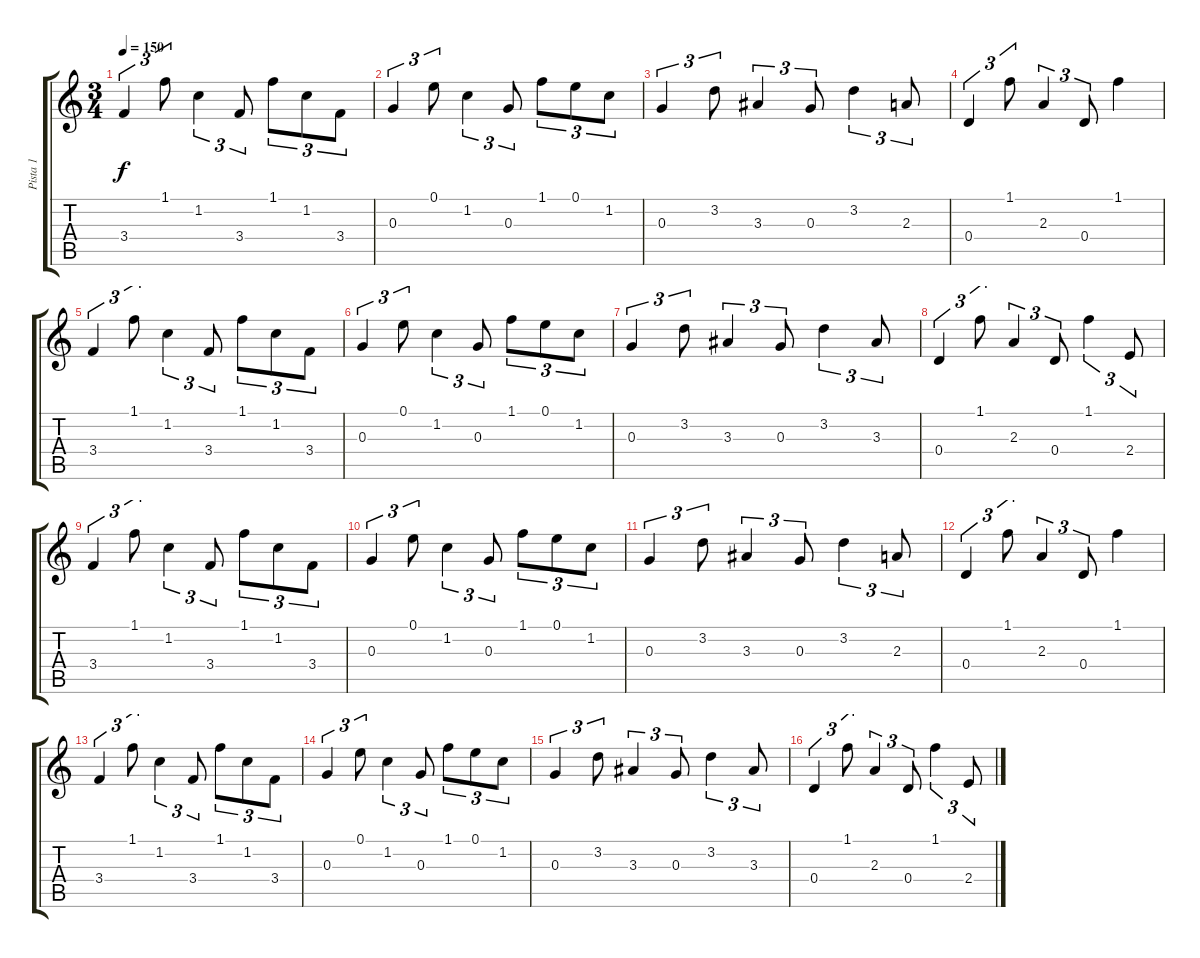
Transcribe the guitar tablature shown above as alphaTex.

\track ("Pista 1" "Pista 1") {instrument acousticguitarsteel}
\staff {score tabs}
\tuning (E4 B3 G3 D3 A2 E2) {hide}
\ts (3 4)
\tempo 150
\clef g2
\ks c
3.4.4{tu (3 2) dy f volume 14} 1.1.8{tu (3 2)} 1.2.4{tu (3 2)} 3.4.8{tu (3 2)} 1.1.8{tu (3 2)} 1.2.8{tu (3 2)} 3.4.8{tu (3 2)} |
0.3.4{tu (3 2)} 0.1.8{tu (3 2)} 1.2.4{tu (3 2)} 0.3.8{tu (3 2)} 1.1.8{tu (3 2)} 0.1.8{tu (3 2)} 1.2.8{tu (3 2)} |
0.3.4{tu (3 2)} 3.2.8{tu (3 2)} 3.3.4{tu (3 2)} 0.3.8{tu (3 2)} 3.2.4{tu (3 2)} 2.3.8{tu (3 2)} |
0.4.4{tu (3 2)} 1.1.8{tu (3 2)} 2.3.4{tu (3 2)} 0.4.8{tu (3 2)} 1.1.4 |
3.4.4{tu (3 2) volume 14} 1.1.8{tu (3 2)} 1.2.4{tu (3 2)} 3.4.8{tu (3 2)} 1.1.8{tu (3 2)} 1.2.8{tu (3 2)} 3.4.8{tu (3 2)} |
0.3.4{tu (3 2)} 0.1.8{tu (3 2)} 1.2.4{tu (3 2)} 0.3.8{tu (3 2)} 1.1.8{tu (3 2)} 0.1.8{tu (3 2)} 1.2.8{tu (3 2)} |
0.3.4{tu (3 2)} 3.2.8{tu (3 2)} 3.3.4{tu (3 2)} 0.3.8{tu (3 2)} 3.2.4{tu (3 2)} 3.3.8{tu (3 2)} |
0.4.4{tu (3 2)} 1.1.8{tu (3 2)} 2.3.4{tu (3 2)} 0.4.8{tu (3 2)} 1.1.4{tu (3 2)} 2.4.8{tu (3 2)} |
3.4.4{tu (3 2) volume 14} 1.1.8{tu (3 2)} 1.2.4{tu (3 2)} 3.4.8{tu (3 2)} 1.1.8{tu (3 2)} 1.2.8{tu (3 2)} 3.4.8{tu (3 2)} |
0.3.4{tu (3 2)} 0.1.8{tu (3 2)} 1.2.4{tu (3 2)} 0.3.8{tu (3 2)} 1.1.8{tu (3 2)} 0.1.8{tu (3 2)} 1.2.8{tu (3 2)} |
0.3.4{tu (3 2)} 3.2.8{tu (3 2)} 3.3.4{tu (3 2)} 0.3.8{tu (3 2)} 3.2.4{tu (3 2)} 2.3.8{tu (3 2)} |
0.4.4{tu (3 2)} 1.1.8{tu (3 2)} 2.3.4{tu (3 2)} 0.4.8{tu (3 2)} 1.1.4 |
3.4.4{tu (3 2) volume 14} 1.1.8{tu (3 2)} 1.2.4{tu (3 2)} 3.4.8{tu (3 2)} 1.1.8{tu (3 2)} 1.2.8{tu (3 2)} 3.4.8{tu (3 2)} |
0.3.4{tu (3 2)} 0.1.8{tu (3 2)} 1.2.4{tu (3 2)} 0.3.8{tu (3 2)} 1.1.8{tu (3 2)} 0.1.8{tu (3 2)} 1.2.8{tu (3 2)} |
0.3.4{tu (3 2)} 3.2.8{tu (3 2)} 3.3.4{tu (3 2)} 0.3.8{tu (3 2)} 3.2.4{tu (3 2)} 3.3.8{tu (3 2)} |
0.4.4{tu (3 2)} 1.1.8{tu (3 2)} 2.3.4{tu (3 2)} 0.4.8{tu (3 2)} 1.1.4{tu (3 2)} 2.4.8{tu (3 2)}
